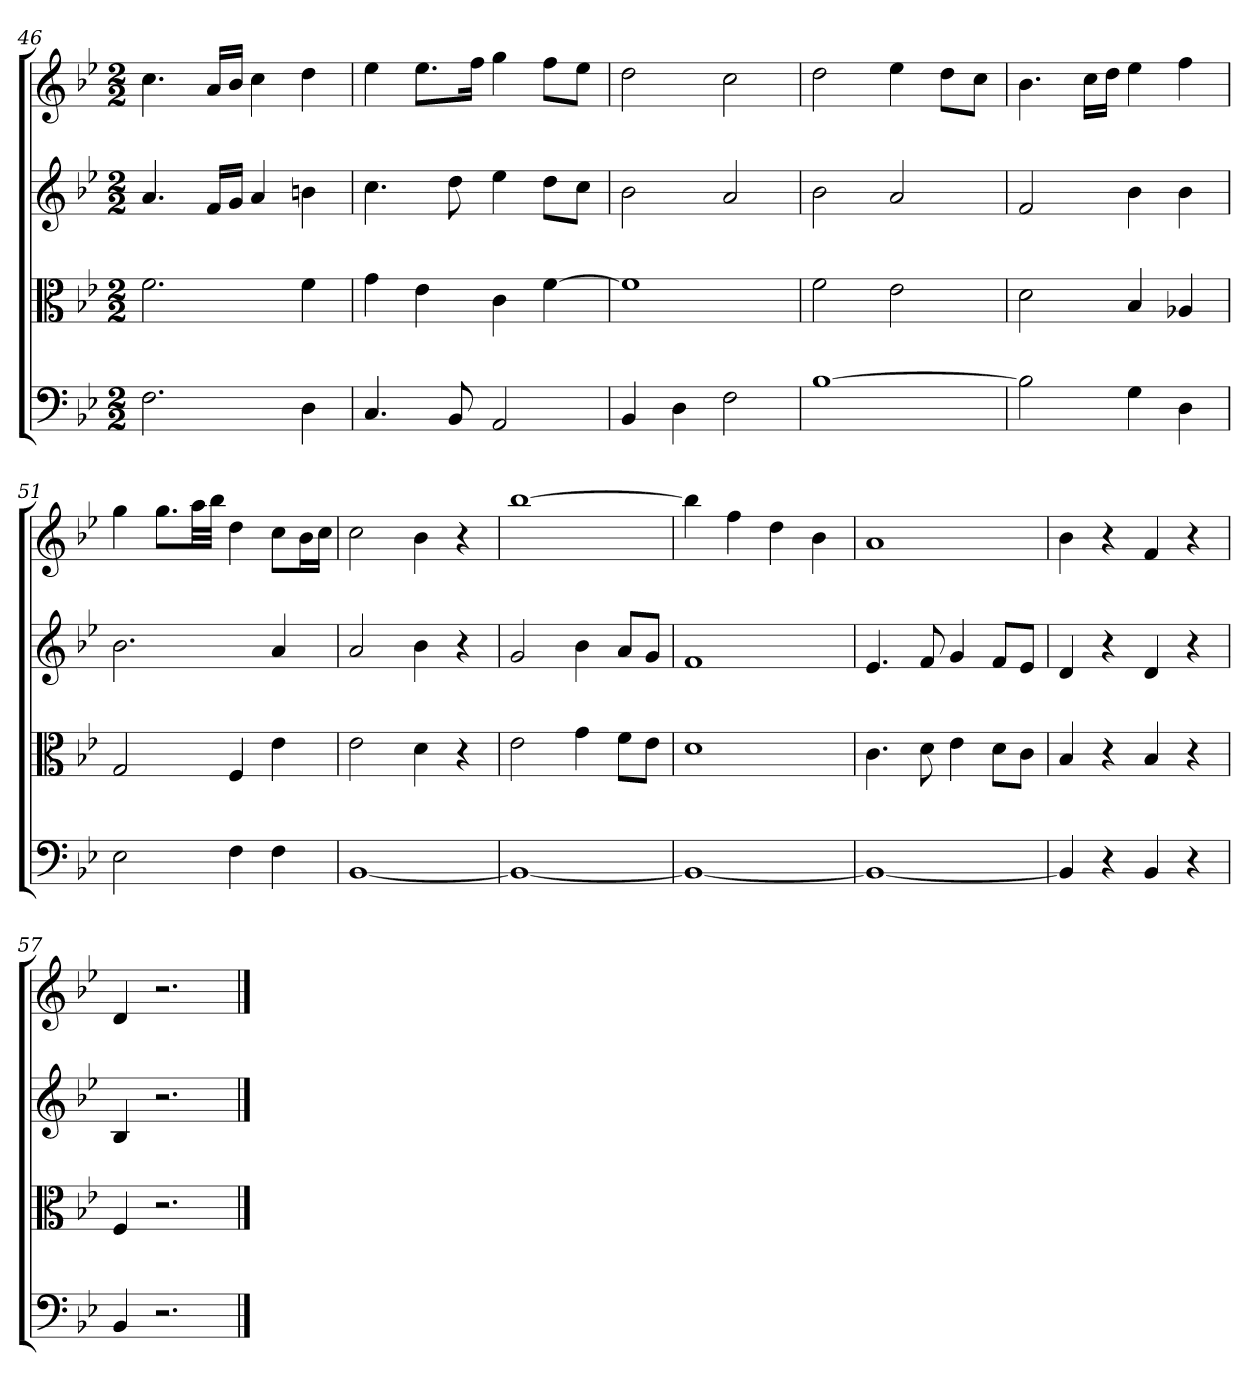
**kern	**kern	**kern	**kern
*part4	*part3	*part2	*part1
*staff4	*staff3	*staff2	*staff1
*clefF4	*clefC3	*	*
*k[b-e-]	*k[b-e-]	*k[b-e-]	*k[b-e-]
*B-:	*B-:	*B-:	*B-:
*M2/2	*M2/2	*M2/2	*M2/2
=46	=46	=46	=46
2.F	2.f	4.a	4.cc
.	.	16fLL	16aLL
.	.	16gJJ	16b-JJ
.	.	4a	4cc
4D	4f	4bn	4dd
=47	=47	=47	=47
4.C	4g	4.cc	4ee-
.	4e-	.	8.ee-L
8BB-	.	8dd	.
.	.	.	16ffJk
2AA	4c	4ee-	4gg
.	[4f	8ddL	8ffL
.	.	8ccJ	8ee-J
=48	=48	=48	=48
4BB-	1f]	2b-	2dd
4D	.	.	.
2F	.	2a	2cc
=49	=49	=49	=49
[1B-	2f	2b-	2dd
.	2e-	2a	4ee-
.	.	.	8ddL
.	.	.	8ccJ
=50	=50	=50	=50
2B-]	2d	2f	4.b-
.	.	.	16ccLL
.	.	.	16ddJJ
4G	4B-	4b-	4ee-
4D	4A-X	4b-	4ff
=51	=51	=51	=51
2E-	2G	2.b-	4gg
.	.	.	8.ggL
.	.	.	32aaLL
.	.	.	32bb-JJJ
4F	4F	.	4dd
4F	4e-	4a	8ccL
.	.	.	16b-L
.	.	.	16ccJJ
=52	=52	=52	=52
[1BB-	2e-	2a	2cc
.	4d	4b-	4b-
.	4r	4r	4r
=53	=53	=53	=53
1BB-_	2e-	2g	[1bb-
.	4g	4b-	.
.	8f\L	8aL	.
.	8e-\J	8gJ	.
=54	=54	=54	=54
1BB-_	1d	1f	4bb-]
.	.	.	4ff
.	.	.	4dd
.	.	.	4b-
=55	=55	=55	=55
1BB-_	4.c	4.e-	1a
.	8d	8f	.
.	4e-	4g	.
.	8d\L	8fL	.
.	8c\J	8e-J	.
=56	=56	=56	=56
4BB-]	4B-	4d	4b-
4r	4r	4r	4r
4BB-	4B-	4d	4f
4r	4r	4r	4r
=57	=57	=57	=57
4BB-	4F	4B-	4d
2.r	2.r	2.r	2.r
==	==	==	==
*-	*-	*-	*-
